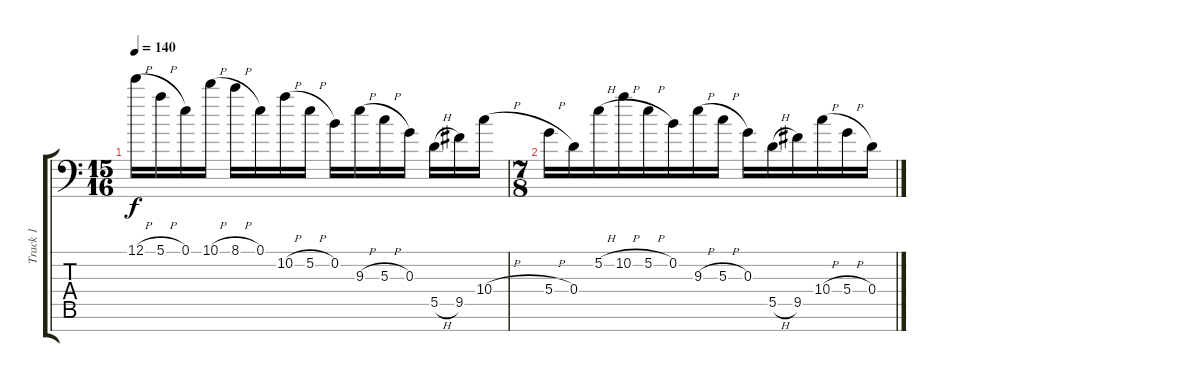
\track ("Track 1" "Track 1") {instrument overdrivenguitar}
\staff {score tabs}
\tuning (E4 B3 G3 D3 A2 E2 A1) {hide}
\ts (15 16)
\tempo 140
\clef f4
\ks c
12.1{h}.16{dy f} 5.1{h}.16 0.1.16 10.1{h}.16 8.1{h}.16 0.1.16 10.2{h}.16 5.2{h}.16 0.2.16 9.3{h}.16 5.3{h}.16 0.3.16 5.5{h}.16 9.5.16 10.4{h}.16 |
\ts (7 8)
5.4{h}.16 0.4.16 5.2{h}.16 10.2{h}.16 5.2{h}.16 0.2.16 9.3{h}.16 5.3{h}.16 0.3.16 5.5{h}.16 9.5.16 10.4{h}.16 5.4{h}.16 0.4.16
